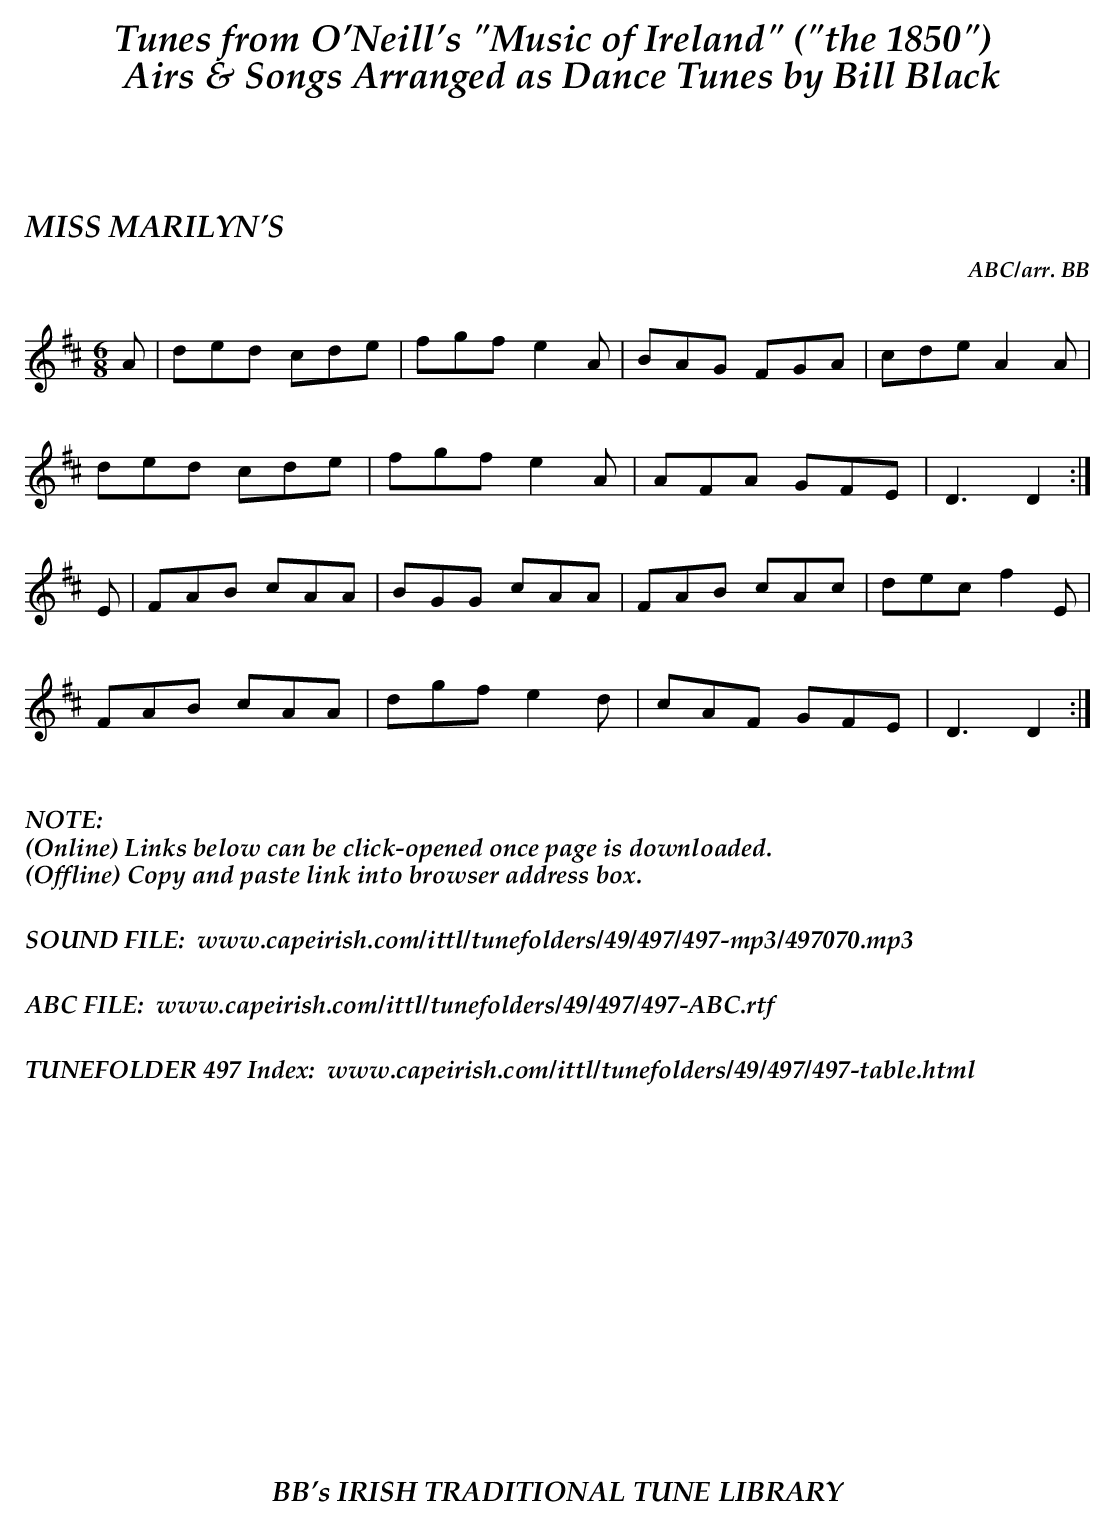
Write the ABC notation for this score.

X:1
T:MISS MARILYN'S
C:ABC/arr. BB
M:6/8
L:1/8
K:D
A|ded cde|fgf e2A|BAG FGA|cde A2A|
ded cde|fgf e2A|AFA GFE|D3D2 :|
E|FAB cAA|BGG cAA|FAB cAc|dec f2E|
FAB cAA|dgf e2d|cAF GFE|D3D2 :|
%%vskip .3in
%%textoption left
%%textfont "Palatino-BoldItalic" 16
%%begintext
%%NOTE:
(Online) Links below can be click-opened once page is downloaded.
(Offline) Copy and paste link into browser address box.
%%
%%
SOUND FILE:  www.capeirish.com/ittl/tunefolders/49/497/497-mp3/497070.mp3
%%
%%
ABC FILE:  www.capeirish.com/ittl/tunefolders/49/497/497-ABC.rtf
%%
%%
TUNEFOLDER 497 Index:  www.capeirish.com/ittl/tunefolders/49/497/497-table.html
